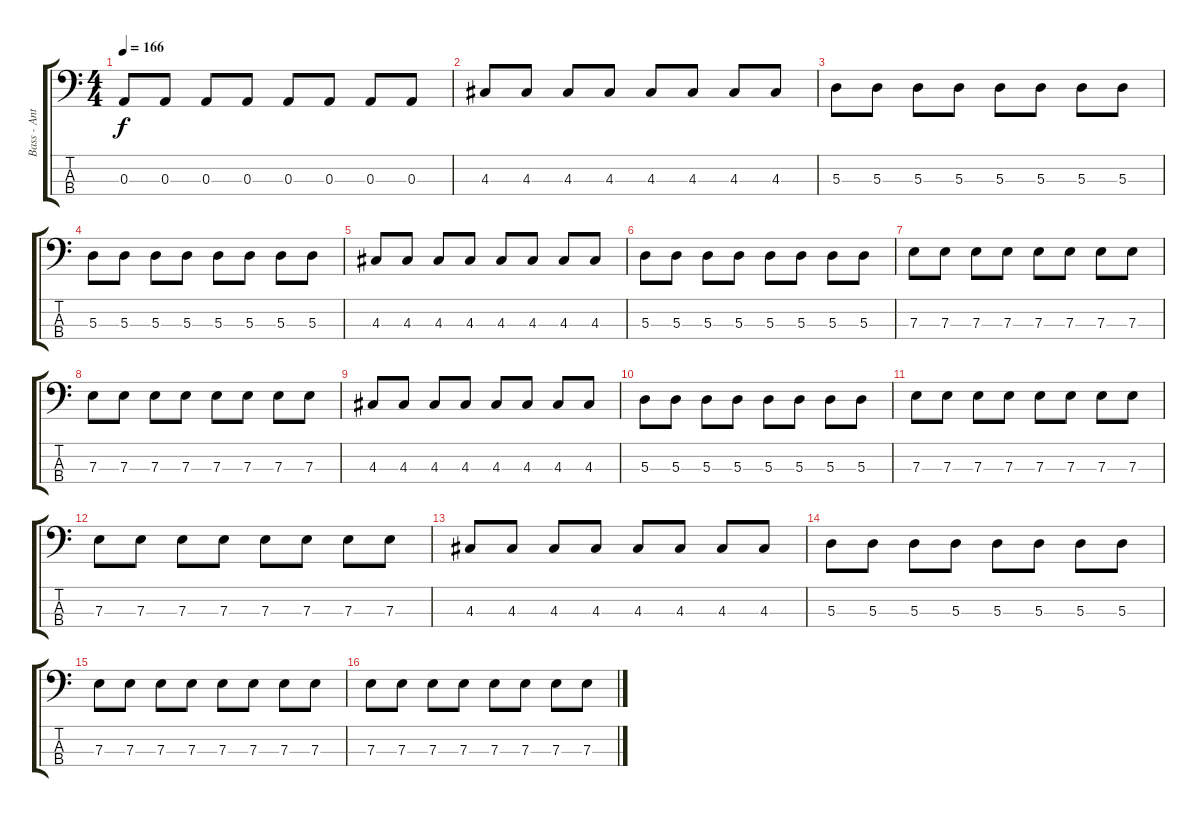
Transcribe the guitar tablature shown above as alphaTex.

\track ("Bass - Anthony Celestino" "Bass - Ant") {instrument electricbassfinger}
\staff {score tabs}
\tuning (G2 D2 A1 E1) {hide}
\ts (4 4)
\tempo 166
\clef f4
\ks c
0.3.8{dy f} 0.3.8 0.3.8 0.3.8 0.3.8 0.3.8 0.3.8 0.3.8 |
4.3.8 4.3.8 4.3.8 4.3.8 4.3.8 4.3.8 4.3.8 4.3.8 |
5.3.8 5.3.8 5.3.8 5.3.8 5.3.8 5.3.8 5.3.8 5.3.8 |
5.3.8 5.3.8 5.3.8 5.3.8 5.3.8 5.3.8 5.3.8 5.3.8 |
4.3.8 4.3.8 4.3.8 4.3.8 4.3.8 4.3.8 4.3.8 4.3.8 |
5.3.8 5.3.8 5.3.8 5.3.8 5.3.8 5.3.8 5.3.8 5.3.8 |
7.3.8 7.3.8 7.3.8 7.3.8 7.3.8 7.3.8 7.3.8 7.3.8 |
7.3.8 7.3.8 7.3.8 7.3.8 7.3.8 7.3.8 7.3.8 7.3.8 |
4.3.8 4.3.8 4.3.8 4.3.8 4.3.8 4.3.8 4.3.8 4.3.8 |
5.3.8 5.3.8 5.3.8 5.3.8 5.3.8 5.3.8 5.3.8 5.3.8 |
7.3.8 7.3.8 7.3.8 7.3.8 7.3.8 7.3.8 7.3.8 7.3.8 |
7.3.8 7.3.8 7.3.8 7.3.8 7.3.8 7.3.8 7.3.8 7.3.8 |
4.3.8 4.3.8 4.3.8 4.3.8 4.3.8 4.3.8 4.3.8 4.3.8 |
5.3.8 5.3.8 5.3.8 5.3.8 5.3.8 5.3.8 5.3.8 5.3.8 |
7.3.8 7.3.8 7.3.8 7.3.8 7.3.8 7.3.8 7.3.8 7.3.8 |
7.3.8 7.3.8 7.3.8 7.3.8 7.3.8 7.3.8 7.3.8 7.3.8
